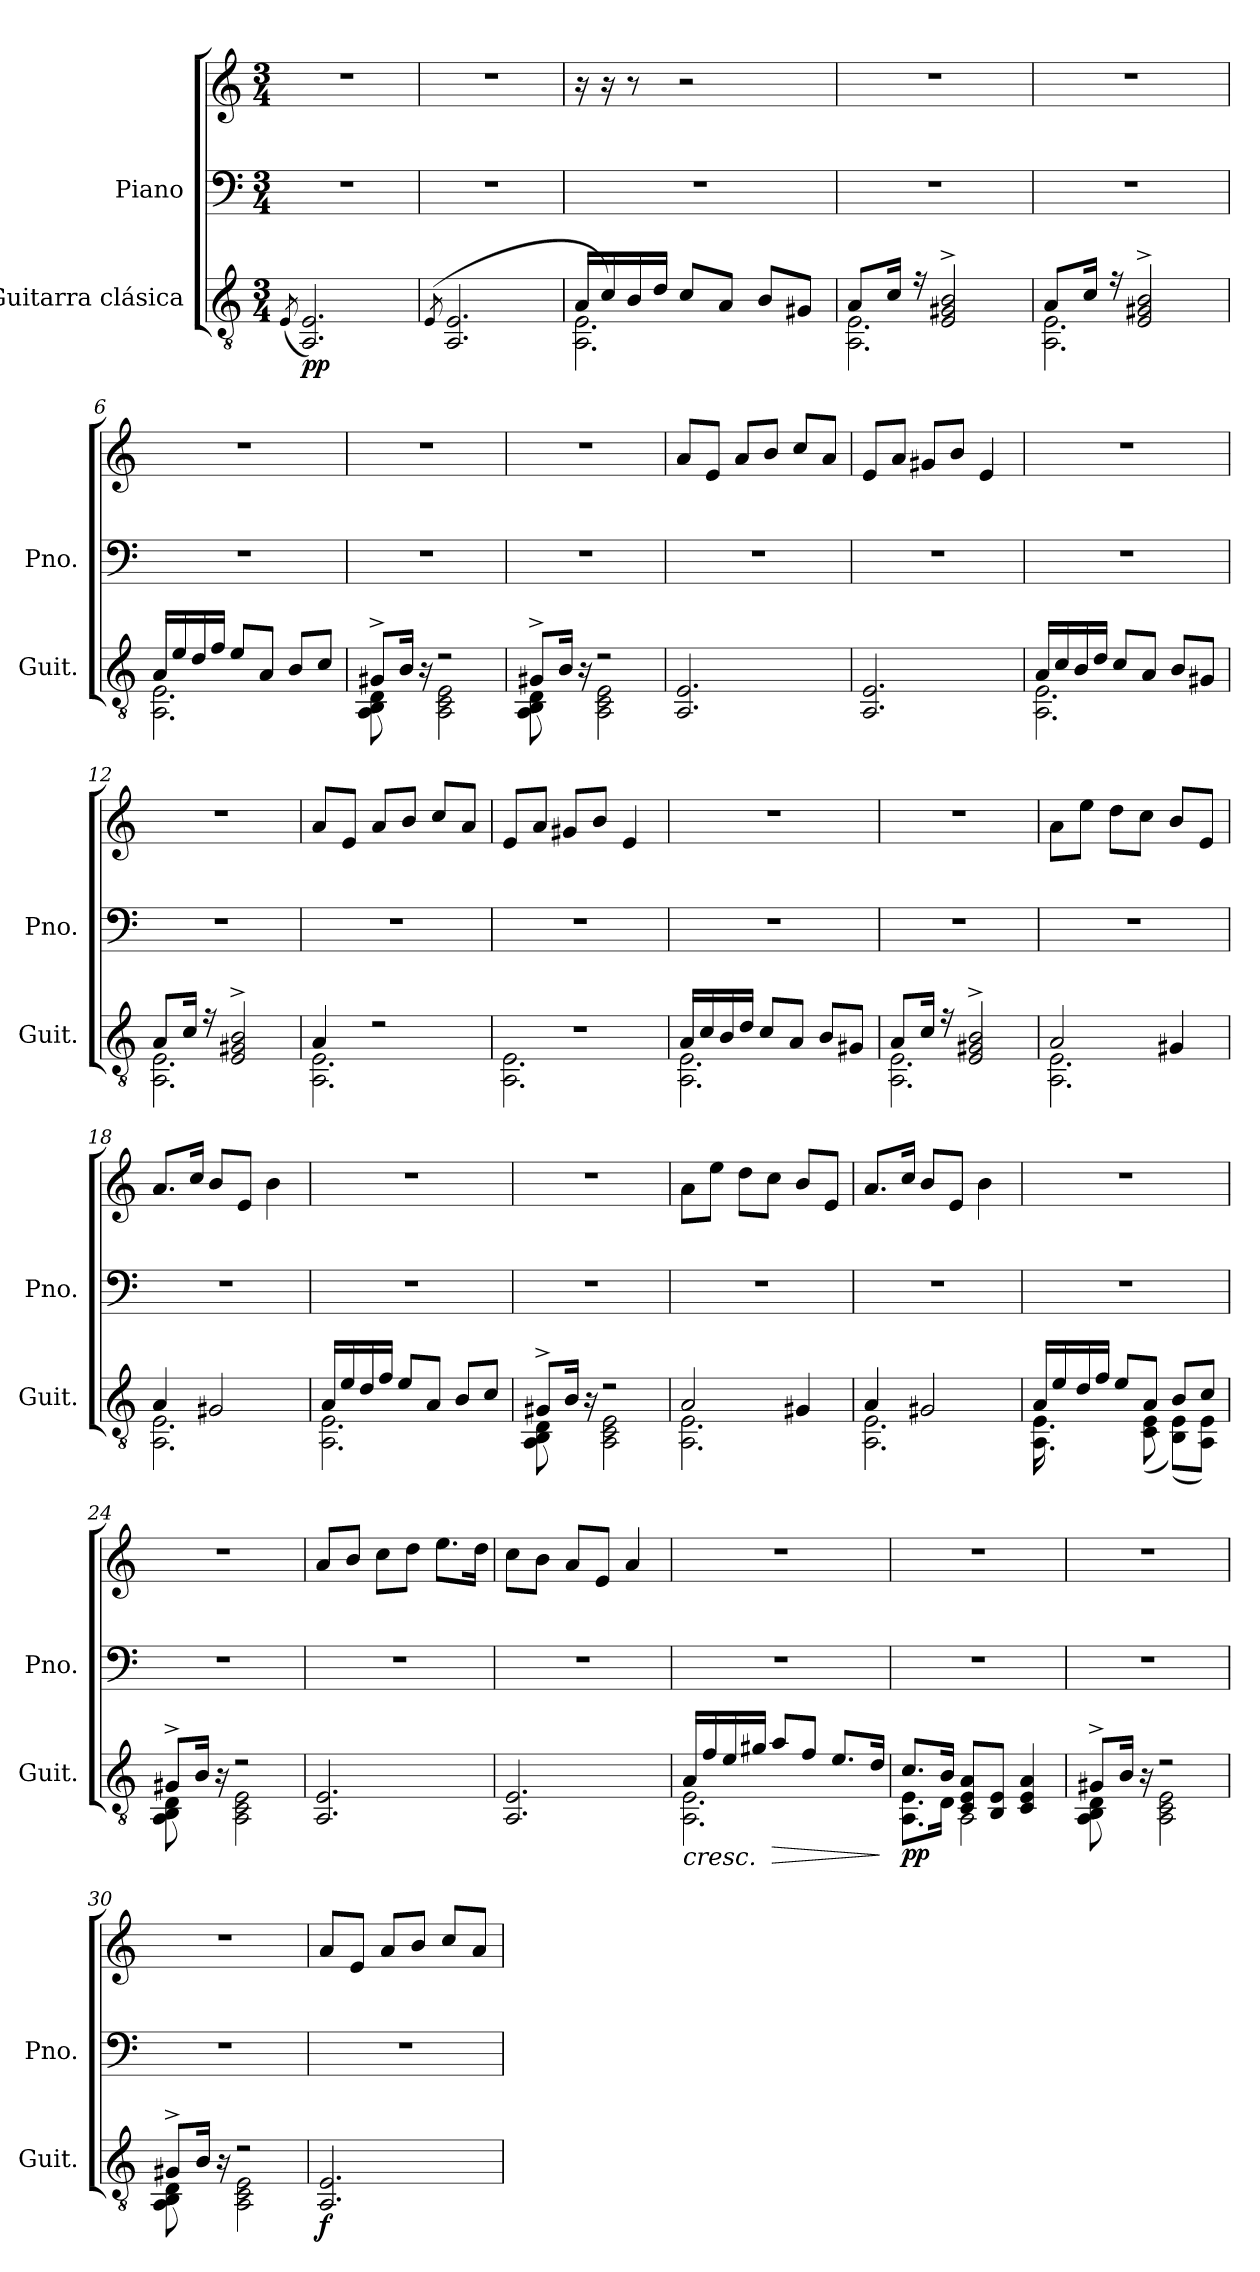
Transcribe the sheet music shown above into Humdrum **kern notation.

**kern	**dynam	**kern	**kern
*part2	*part2	*part1	*part1
*staff3	*staff3	*staff2	*staff1
*I"Guitarra clásica	*	*I"Piano	*
*I'Guit.	*	*I'Pno.	*
*clefGv2	*	*clefF4	*clefG2
*k[]	*	*k[]	*k[]
*M3/4	*	*M3/4	*M3/4
*MM60	*	*MM60	*MM60
=1	=1	=1	=1
(<8qE/	.	.	.
!	!LO:DY:b	!	!
2.AA/ 2.E/)	pp	2.r	2.r
=2	=2	=2	=2
(>8qE/	.	.	.
2.AA/ 2.E/	.	2.r	2.r
=3	=3	=3	=3
*^	*	*	*
16A/LL	2.AA\ 2.E\	.	2.r	16r
16c/)	.	.	.	16r
16B/	.	.	.	8r
16d/JJ	.	.	.	.
8c/L	.	.	.	2r
8A/J	.	.	.	.
8B/L	.	.	.	.
8G#X/J	.	.	.	.
=4	=4	=4	=4	=4
8A/L	2.AA\ 2.E\	.	2.r	2.r
16c/Jk	.	.	.	.
16r	.	.	.	.
2E/^ 2G#X/^ 2B/^	.	.	.	.
=5	=5	=5	=5	=5
8A/L	2.AA\ 2.E\	.	2.r	2.r
16c/Jk	.	.	.	.
16r	.	.	.	.
2E/^ 2G#X/^ 2B/^	.	.	.	.
=6	=6	=6	=6	=6
16A/LL	2.AA\ 2.E\	.	2.r	2.r
16e/	.	.	.	.
16d/	.	.	.	.
16f/JJ	.	.	.	.
8e/L	.	.	.	.
8A/J	.	.	.	.
8B/L	.	.	.	.
8c/J	.	.	.	.
=7	=7	=7	=7	=7
8G#X^/L	8AA\ 8BB\ 8D\	.	2.r	2.r
16B/Jk	8ryy	.	.	.
16r	.	.	.	.
2r	2AA\ 2C\ 2E\	.	.	.
!!LO:LB:g=z
=8	=8	=8	=8	=8
8G#X^/L	8AA\ 8BB\ 8D\	.	2.r	2.r
16B/Jk	8ryy	.	.	.
16r	.	.	.	.
2r	2AA\ 2C\ 2E\	.	.	.
*v	*v	*	*	*
=9	=9	=9	=9
2.AA/ 2.E/	.	2.r	8a/L
.	.	.	8e/J
.	.	.	8a/L
.	.	.	8b/J
.	.	.	8cc/L
.	.	.	8a/J
=10	=10	=10	=10
2.AA/ 2.E/	.	2.r	8e/L
.	.	.	8a/J
.	.	.	8g#X/L
.	.	.	8b/J
.	.	.	4e/
=11	=11	=11	=11
*^	*	*	*
16A/LL	2.AA\ 2.E\	.	2.r	2.r
16c/	.	.	.	.
16B/	.	.	.	.
16d/JJ	.	.	.	.
8c/L	.	.	.	.
8A/J	.	.	.	.
8B/L	.	.	.	.
8G#X/J	.	.	.	.
=12	=12	=12	=12	=12
8A/L	2.AA\ 2.E\	.	2.r	2.r
16c/Jk	.	.	.	.
16r	.	.	.	.
2E/^ 2G#X/^ 2B/^	.	.	.	.
=13	=13	=13	=13	=13
4A/	2.AA\ 2.E\	.	2.r	8a/L
.	.	.	.	8e/J
2r	.	.	.	8a/L
.	.	.	.	8b/J
.	.	.	.	8cc/L
.	.	.	.	8a/J
=14	=14	=14	=14	=14
2.r	2.AA\ 2.E\	.	2.r	8e/L
.	.	.	.	8a/J
.	.	.	.	8g#X/L
.	.	.	.	8b/J
.	.	.	.	4e/
!!LO:LB:g=z
=15	=15	=15	=15	=15
16A/LL	2.AA\ 2.E\	.	2.r	2.r
16c/	.	.	.	.
16B/	.	.	.	.
16d/JJ	.	.	.	.
8c/L	.	.	.	.
8A/J	.	.	.	.
8B/L	.	.	.	.
8G#X/J	.	.	.	.
=16	=16	=16	=16	=16
8A/L	2.AA\ 2.E\	.	2.r	2.r
16c/Jk	.	.	.	.
16r	.	.	.	.
2E/^ 2G#X/^ 2B/^	.	.	.	.
=17	=17	=17	=17	=17
2A/	2.AA\ 2.E\	.	2.r	8a\L
.	.	.	.	8ee\J
.	.	.	.	8dd\L
.	.	.	.	8cc\J
4G#X/	.	.	.	8b/L
.	.	.	.	8e/J
=18	=18	=18	=18	=18
4A/	2.AA\ 2.E\	.	2.r	8.a/L
.	.	.	.	16cc/Jk
2G#X/	.	.	.	8b/L
.	.	.	.	8e/J
.	.	.	.	4b\
=19	=19	=19	=19	=19
16A/LL	2.AA\ 2.E\	.	2.r	2.r
16e/	.	.	.	.
16d/	.	.	.	.
16f/JJ	.	.	.	.
8e/L	.	.	.	.
8A/J	.	.	.	.
8B/L	.	.	.	.
8c/J	.	.	.	.
=20	=20	=20	=20	=20
8G#X^/L	8AA\ 8BB\ 8D\	.	2.r	2.r
16B/Jk	8ryy	.	.	.
16r	.	.	.	.
2r	2AA\ 2C\ 2E\	.	.	.
=21	=21	=21	=21	=21
2A/	2.AA\ 2.E\	.	2.r	8a\L
.	.	.	.	8ee\J
.	.	.	.	8dd\L
.	.	.	.	8cc\J
4G#X/	.	.	.	8b/L
.	.	.	.	8e/J
!!LO:PB:g=z
=22	=22	=22	=22	=22
4A/	2.AA\ 2.E\	.	2.r	8.a/L
.	.	.	.	16cc/Jk
2G#X/	.	.	.	8b/L
.	.	.	.	8e/J
.	.	.	.	4b\
=23	=23	=23	=23	=23
16A/LL	16.AA\ 16.E\	.	2.r	2.r
16e/	.	.	.	.
.	32ryy	.	.	.
*v	*v	*	*	*
16d/	.	.	.
16f/JJ	.	.	.
8e/L	.	.	.
*^	*	*	*
8A/J	(<8C\ 8E\	.	.	.
8B/L	(<8BB\ 8E\L)	.	.	.
8c/J	8AA\ 8E\J)	.	.	.
=24	=24	=24	=24	=24
8G#X^/L	8AA\ 8BB\ 8D\	.	2.r	2.r
16B/Jk	8ryy	.	.	.
16r	.	.	.	.
2r	2AA\ 2C\ 2E\	.	.	.
*v	*v	*	*	*
=25	=25	=25	=25
2.AA/ 2.E/	.	2.r	8a/L
.	.	.	8b/J
.	.	.	8cc\L
.	.	.	8dd\J
.	.	.	8.ee\L
.	.	.	16dd\Jk
=26	=26	=26	=26
2.AA/ 2.E/	.	2.r	8cc\L
.	.	.	8b\J
.	.	.	8a/L
.	.	.	8e/J
.	.	.	4a/
=27	=27	=27	=27
!	!LO:HP:b	!	!
*^	*	*	*
16A/LL	2.AA\ 2.E\	<	2.r	2.r
16f/	.	.	.	.
16e/	.	.	.	.
16g#X/JJ	.	.	.	.
!	!	!LO:HP:b	!	!
8a/L	.	>	.	.
8f/J	.	.	.	.
8.e/L	.	.	.	.
16d/Jk	.	.	.	.
*v	*v	*	*	*
.	[ ]	.	.
!!LO:LB:g=z
=28	=28	=28	=28
*^	*	*	*
!	!	!LO:DY:b	!	!
8.c/L	8.AA\ 8.E\L	pp	2.r	2.r
16B/Jk	16D\Jk	.	.	.
8C/ 8E/ 8A/L	2AA\	.	.	.
8BB/ 8E/J	.	.	.	.
4C/ 4E/ 4A/	.	.	.	.
=29	=29	=29	=29	=29
8G#X^/L	8AA\ 8BB\ 8D\	.	2.r	2.r
16B/Jk	8ryy	.	.	.
16r	.	.	.	.
2r	2AA\ 2C\ 2E\	.	.	.
=30	=30	=30	=30	=30
8G#X^/L	8AA\ 8BB\ 8D\	.	2.r	2.r
16B/Jk	8ryy	.	.	.
16r	.	.	.	.
2r	2AA\ 2C\ 2E\	.	.	.
=31	=31	=31	=31	=31
!	!	!LO:DY:b	!	!
*v	*v	*	*	*
2.AA/ 2.E/	f	2.r	8a/L
.	.	.	8e/J
.	.	.	8a/L
.	.	.	8b/J
.	.	.	8cc/L
.	.	.	8a/J
=	=	=	=
*-	*-	*-	*-
